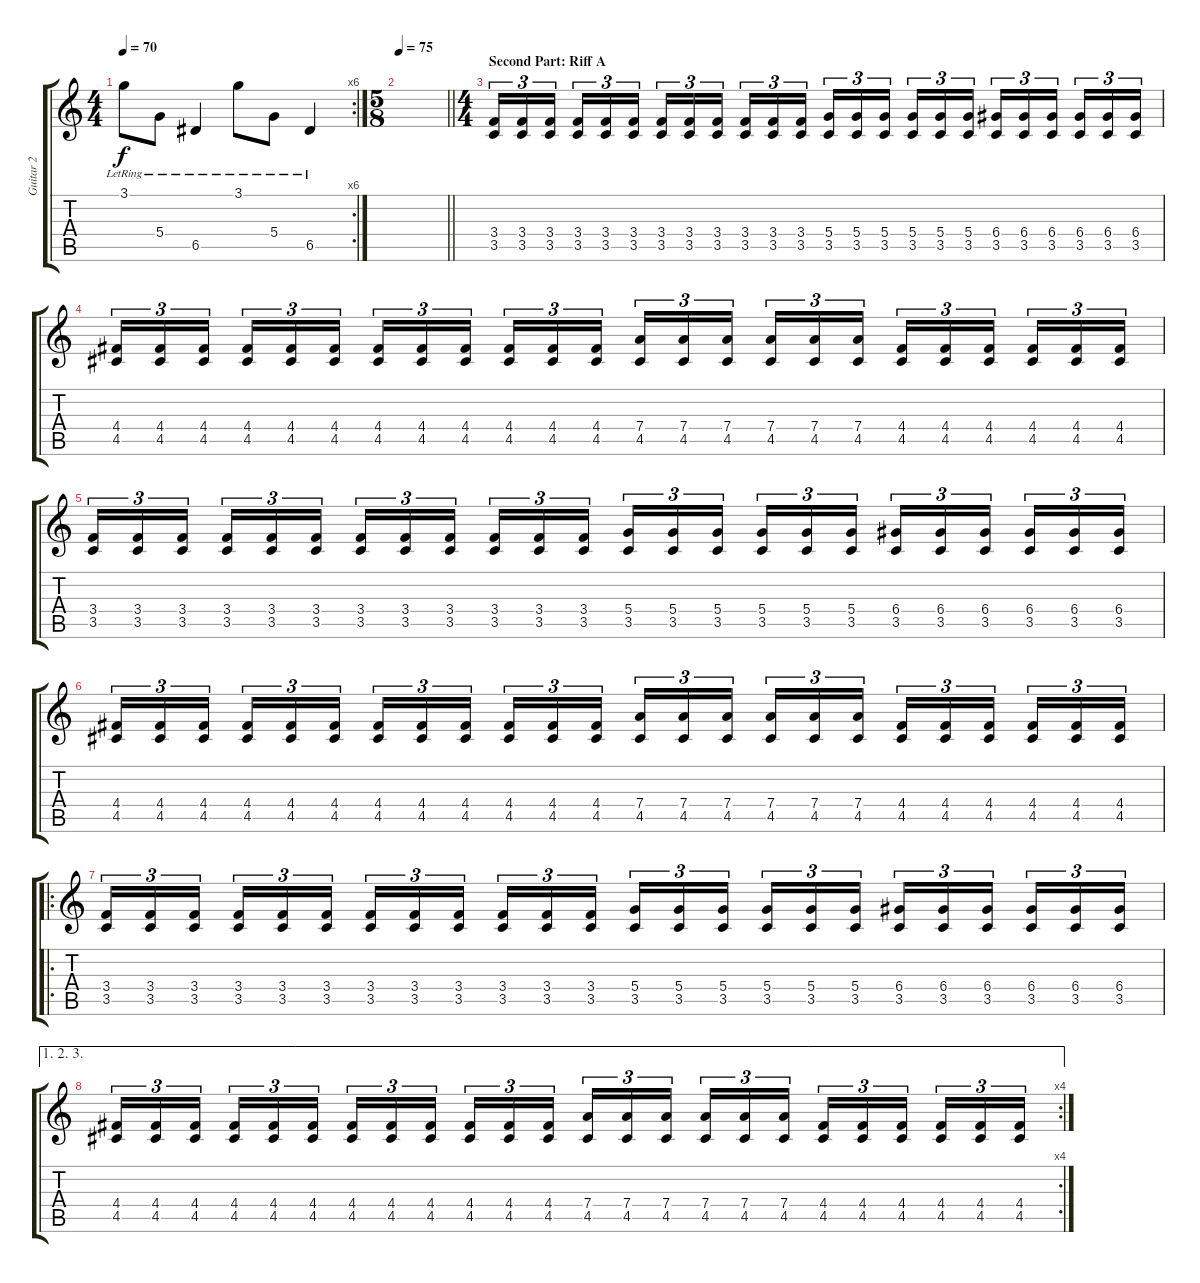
\track ("Guitar 2" "Guitar 2") {instrument electricguitarjazz}
\staff {score tabs}
\tuning (E4 B3 G3 D3 A2 E2) {hide}
\rc 6
\ts (4 4)
\tempo 70
\clef g2
\ks c
3.1{lr}.8{dy f} 5.4{lr}.8 6.5{lr}.4 3.1{lr}.8 5.4{lr}.8 6.5{lr}.4 |
\ts (5 8)
\tempo 75
\barLineRight lightlight
|
\ts (4 4)
\section ("" "Second Part: Riff A")
(3.4 3.5).16{tu (3 2) instrument distortionguitar} (3.4 3.5).16{tu (3 2)} (3.4 3.5).16{tu (3 2) beam splitsecondary} (3.4 3.5).16{tu (3 2)} (3.4 3.5).16{tu (3 2)} (3.4 3.5).16{tu (3 2)} (3.4 3.5).16{tu (3 2)} (3.4 3.5).16{tu (3 2)} (3.4 3.5).16{tu (3 2) beam splitsecondary} (3.4 3.5).16{tu (3 2)} (3.4 3.5).16{tu (3 2)} (3.4 3.5).16{tu (3 2)} (5.4 3.5).16{tu (3 2)} (5.4 3.5).16{tu (3 2)} (5.4 3.5).16{tu (3 2) beam splitsecondary} (5.4 3.5).16{tu (3 2)} (5.4 3.5).16{tu (3 2)} (5.4 3.5).16{tu (3 2)} (6.4 3.5).16{tu (3 2)} (6.4 3.5).16{tu (3 2)} (6.4 3.5).16{tu (3 2) beam splitsecondary} (6.4 3.5).16{tu (3 2)} (6.4 3.5).16{tu (3 2)} (6.4 3.5).16{tu (3 2)} |
(4.4 4.5).16{tu (3 2)} (4.4 4.5).16{tu (3 2)} (4.4 4.5).16{tu (3 2) beam splitsecondary} (4.4 4.5).16{tu (3 2)} (4.4 4.5).16{tu (3 2)} (4.4 4.5).16{tu (3 2)} (4.4 4.5).16{tu (3 2)} (4.4 4.5).16{tu (3 2)} (4.4 4.5).16{tu (3 2) beam splitsecondary} (4.4 4.5).16{tu (3 2)} (4.4 4.5).16{tu (3 2)} (4.4 4.5).16{tu (3 2)} (7.4 4.5).16{tu (3 2)} (7.4 4.5).16{tu (3 2)} (7.4 4.5).16{tu (3 2) beam splitsecondary} (7.4 4.5).16{tu (3 2)} (7.4 4.5).16{tu (3 2)} (7.4 4.5).16{tu (3 2)} (4.4 4.5).16{tu (3 2)} (4.4 4.5).16{tu (3 2)} (4.4 4.5).16{tu (3 2) beam splitsecondary} (4.4 4.5).16{tu (3 2)} (4.4 4.5).16{tu (3 2)} (4.4 4.5).16{tu (3 2)} |
(3.4 3.5).16{tu (3 2)} (3.4 3.5).16{tu (3 2)} (3.4 3.5).16{tu (3 2) beam splitsecondary} (3.4 3.5).16{tu (3 2)} (3.4 3.5).16{tu (3 2)} (3.4 3.5).16{tu (3 2)} (3.4 3.5).16{tu (3 2)} (3.4 3.5).16{tu (3 2)} (3.4 3.5).16{tu (3 2) beam splitsecondary} (3.4 3.5).16{tu (3 2)} (3.4 3.5).16{tu (3 2)} (3.4 3.5).16{tu (3 2)} (5.4 3.5).16{tu (3 2)} (5.4 3.5).16{tu (3 2)} (5.4 3.5).16{tu (3 2) beam splitsecondary} (5.4 3.5).16{tu (3 2)} (5.4 3.5).16{tu (3 2)} (5.4 3.5).16{tu (3 2)} (6.4 3.5).16{tu (3 2)} (6.4 3.5).16{tu (3 2)} (6.4 3.5).16{tu (3 2) beam splitsecondary} (6.4 3.5).16{tu (3 2)} (6.4 3.5).16{tu (3 2)} (6.4 3.5).16{tu (3 2)} |
(4.4 4.5).16{tu (3 2)} (4.4 4.5).16{tu (3 2)} (4.4 4.5).16{tu (3 2) beam splitsecondary} (4.4 4.5).16{tu (3 2)} (4.4 4.5).16{tu (3 2)} (4.4 4.5).16{tu (3 2)} (4.4 4.5).16{tu (3 2)} (4.4 4.5).16{tu (3 2)} (4.4 4.5).16{tu (3 2) beam splitsecondary} (4.4 4.5).16{tu (3 2)} (4.4 4.5).16{tu (3 2)} (4.4 4.5).16{tu (3 2)} (7.4 4.5).16{tu (3 2)} (7.4 4.5).16{tu (3 2)} (7.4 4.5).16{tu (3 2) beam splitsecondary} (7.4 4.5).16{tu (3 2)} (7.4 4.5).16{tu (3 2)} (7.4 4.5).16{tu (3 2)} (4.4 4.5).16{tu (3 2)} (4.4 4.5).16{tu (3 2)} (4.4 4.5).16{tu (3 2) beam splitsecondary} (4.4 4.5).16{tu (3 2)} (4.4 4.5).16{tu (3 2)} (4.4 4.5).16{tu (3 2)} |
\ro
(3.4 3.5).16{tu (3 2)} (3.4 3.5).16{tu (3 2)} (3.4 3.5).16{tu (3 2) beam splitsecondary} (3.4 3.5).16{tu (3 2)} (3.4 3.5).16{tu (3 2)} (3.4 3.5).16{tu (3 2)} (3.4 3.5).16{tu (3 2)} (3.4 3.5).16{tu (3 2)} (3.4 3.5).16{tu (3 2) beam splitsecondary} (3.4 3.5).16{tu (3 2)} (3.4 3.5).16{tu (3 2)} (3.4 3.5).16{tu (3 2)} (5.4 3.5).16{tu (3 2)} (5.4 3.5).16{tu (3 2)} (5.4 3.5).16{tu (3 2) beam splitsecondary} (5.4 3.5).16{tu (3 2)} (5.4 3.5).16{tu (3 2)} (5.4 3.5).16{tu (3 2)} (6.4 3.5).16{tu (3 2)} (6.4 3.5).16{tu (3 2)} (6.4 3.5).16{tu (3 2) beam splitsecondary} (6.4 3.5).16{tu (3 2)} (6.4 3.5).16{tu (3 2)} (6.4 3.5).16{tu (3 2)} |
\ae (1 2 3)
\rc 4
(4.4 4.5).16{tu (3 2)} (4.4 4.5).16{tu (3 2)} (4.4 4.5).16{tu (3 2) beam splitsecondary} (4.4 4.5).16{tu (3 2)} (4.4 4.5).16{tu (3 2)} (4.4 4.5).16{tu (3 2)} (4.4 4.5).16{tu (3 2)} (4.4 4.5).16{tu (3 2)} (4.4 4.5).16{tu (3 2) beam splitsecondary} (4.4 4.5).16{tu (3 2)} (4.4 4.5).16{tu (3 2)} (4.4 4.5).16{tu (3 2)} (7.4 4.5).16{tu (3 2)} (7.4 4.5).16{tu (3 2)} (7.4 4.5).16{tu (3 2) beam splitsecondary} (7.4 4.5).16{tu (3 2)} (7.4 4.5).16{tu (3 2)} (7.4 4.5).16{tu (3 2)} (4.4 4.5).16{tu (3 2)} (4.4 4.5).16{tu (3 2)} (4.4 4.5).16{tu (3 2) beam splitsecondary} (4.4 4.5).16{tu (3 2)} (4.4 4.5).16{tu (3 2)} (4.4 4.5).16{tu (3 2)}
